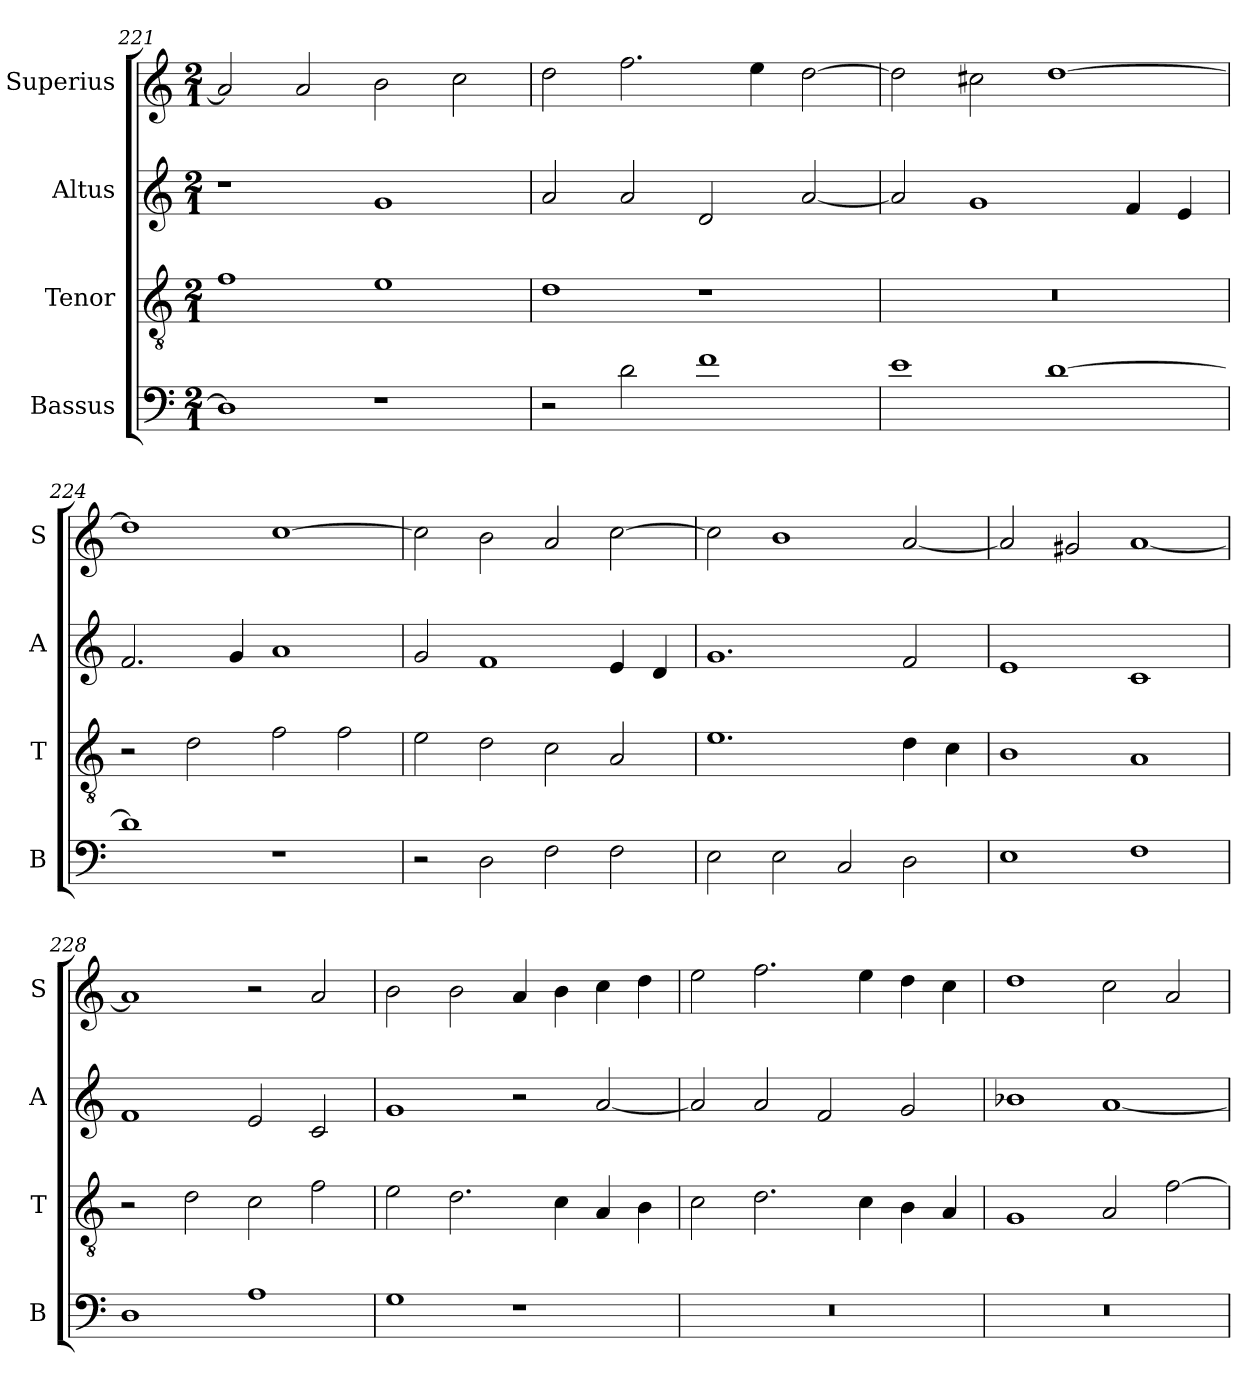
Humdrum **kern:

**kern	**kern	**kern	**kern
*part4	*part3	*part2	*part1
*staff4	*staff3	*staff2	*staff1
*I"Bassus	*I"Tenor	*I"Altus	*I"Superius
*I'B	*I'T	*I'A	*I'S
*clefF4	*clefGv2	*clefG2	*clefG2
*k[]	*k[]	*k[]	*k[]
*C:	*C:	*C:	*C:
*M2/1	*M2/1	*M2/1	*M2/1
=221	=221	=221	=221
1D]	1f	1r	2a]
.	.	.	2a
1r	1e	1g	2b
.	.	.	2cc
=222	=222	=222	=222
2r	1d	2a	2dd
2d	.	2a	2.ff
1f	1r	2d	.
.	.	.	4ee
.	.	[2a	[2dd
=223	=223	=223	=223
1e	0r	2a]	2dd]
.	.	1g	2cc#X
[1d	.	.	[1dd
.	.	4f	.
.	.	4e	.
=224	=224	=224	=224
1d]	2r	2.f	1dd]
.	2d	.	.
.	.	4g	.
1r	2f	1a	[1cc
.	2f	.	.
=225	=225	=225	=225
2r	2e	2g	2cc]
2D	2d	1f	2b
2F	2c	.	2a
2F	2A	4e	[2cc
.	.	4d	.
=226	=226	=226	=226
2E	1.e	1.g	2cc]
2E	.	.	1b
2C	.	.	.
2D	4d	2f	[2a
.	4c	.	.
=227	=227	=227	=227
1E	1B	1e	2a]
.	.	.	2g#X
1F	1A	1c	[1a
=228	=228	=228	=228
1D	2r	1f	1a]
.	2d	.	.
1A	2c	2e	2r
.	2f	2c	2a
=229	=229	=229	=229
1G	2e	1g	2b
.	2.d	.	2b
1r	.	2r	4a
.	4c	.	4b
.	4A	[2a	4cc
.	4B	.	4dd
=230	=230	=230	=230
0r	2c	2a]	2ee
.	2.d	2a	2.ff
.	.	2f	.
.	4c	.	4ee
.	4B	2g	4dd
.	4A	.	4cc
=231	=231	=231	=231
0r	1G	1b-X	1dd
.	2A	[1a	2cc
.	[2f	.	2a
=	=	=	=
*-	*-	*-	*-
